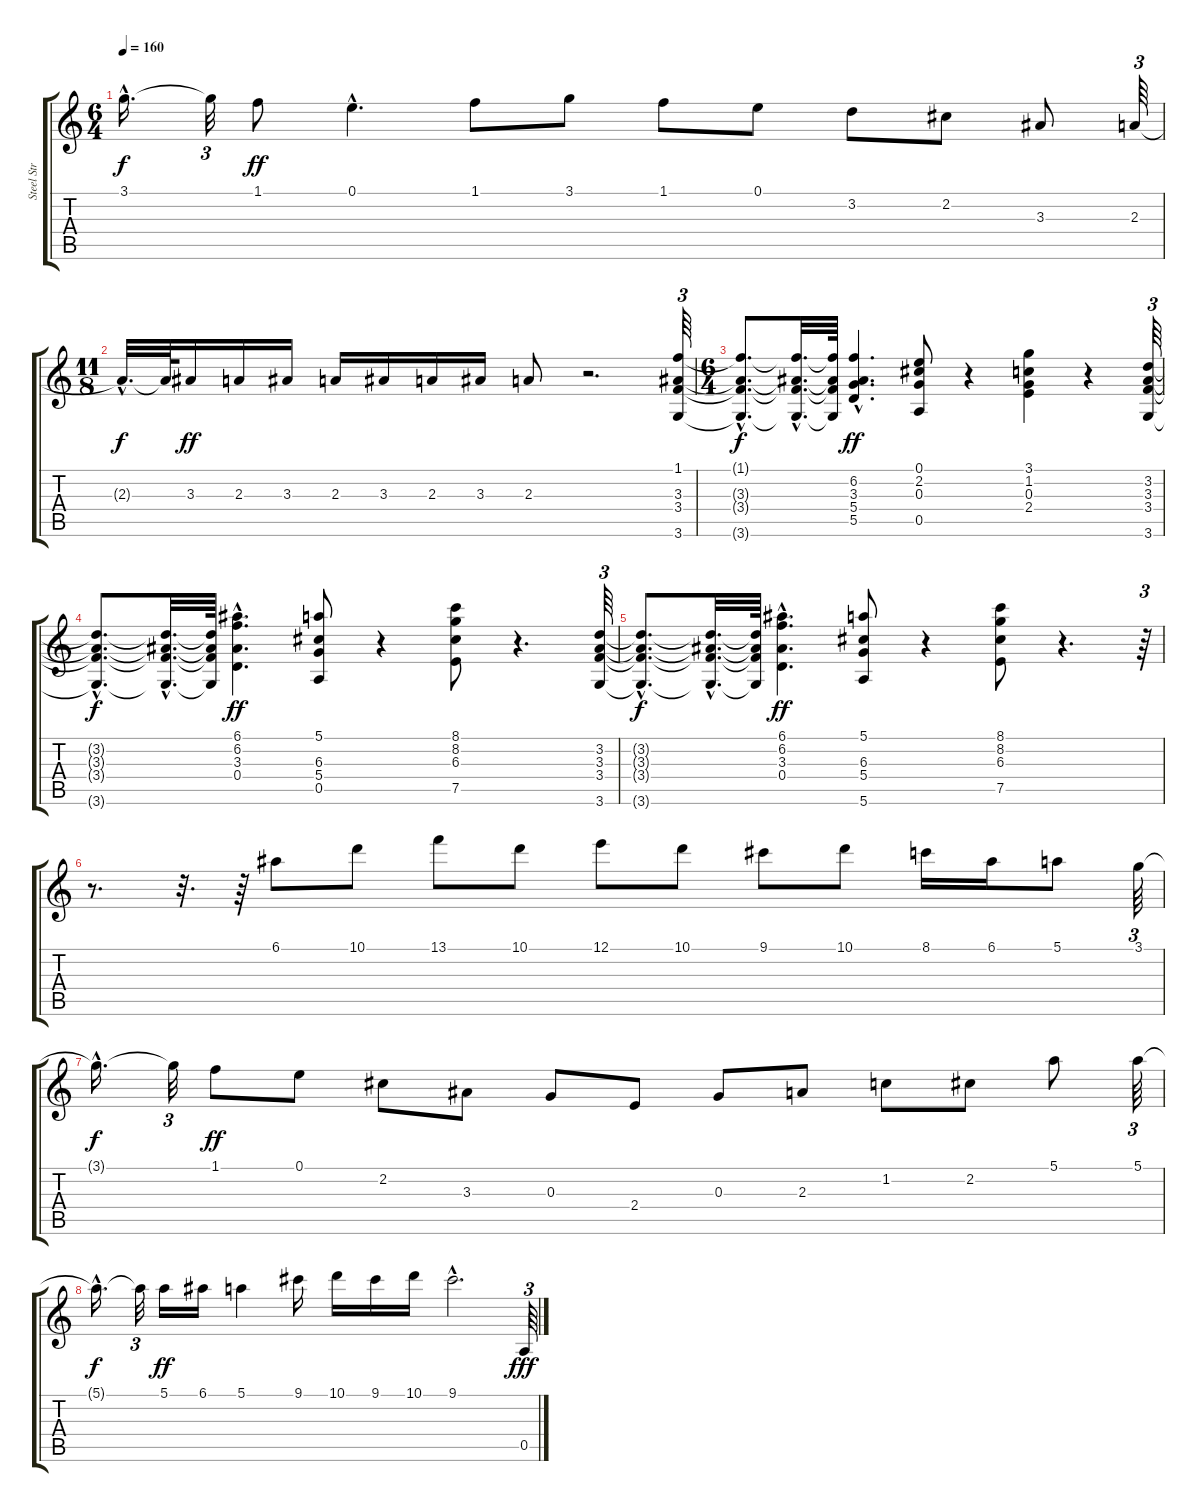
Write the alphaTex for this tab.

\track ("Steel Str Gtr (Al Di Meola)" "Steel Str ") {instrument acousticguitarsteel}
\staff {score tabs}
\tuning (E4 B3 G3 D3 A2 E2) {hide}
\ts (6 4)
\tempo 160
\clef g2
\ks c
3.1{hac t}.16{d dy f} 3.1{t}.32{tu (3 2)} 1.1.8{dy ff} 0.1{hac}.4{d} 1.1.8 3.1.8 1.1.8 0.1.8 3.2.8 2.2.8 3.3.8 2.3.64{tu (3 2)} |
\ts (11 8)
2.3{hac t}.32{d dy f} 2.3{t}.64 3.3.16{dy ff} 2.3.16 3.3.16 2.3.16 3.3.16 2.3.16 3.3.16 2.3.8 r.2{d} (1.1 3.3 3.4 3.6).64{tu (3 2) volume 11} |
\ts (6 4)
(1.1{hac t} 3.3{hac t} 3.4{hac t} 3.6{hac t}).8{d dy f} (1.1{hac t} 3.3{hac t} 3.4{hac t} 3.6{hac t}).32{d} (1.1{t} 3.3{t} 3.4{t} 3.6{t}).64 (6.2{hac} 3.3{hac} 5.4{hac} 5.5{hac}).4{d dy ff} (0.1 2.2 0.3 0.5).8 r.4 (3.1 1.2 0.3 2.4).4 r.4 (3.2 3.3 3.4 3.6).64{tu (3 2)} |
(3.2{hac t} 3.3{hac t} 3.4{hac t} 3.6{hac t}).8{d dy f} (3.2{hac t} 3.3{hac t} 3.4{hac t} 3.6{hac t}).32{d} (3.2{t} 3.3{t} 3.4{t} 3.6{t}).64 (6.1{hac} 6.2{hac} 3.3{hac} 0.4{hac}).4{d dy ff} (5.1 6.3 5.4 0.5).8 r.4 (8.1 8.2 6.3 7.5).8 r.4{d} (3.2 3.3 3.4 3.6).64{tu (3 2)} |
(3.2{hac t} 3.3{hac t} 3.4{hac t} 3.6{hac t}).8{d dy f} (3.2{hac t} 3.3{hac t} 3.4{hac t} 3.6{hac t}).32{d} (3.2{t} 3.3{t} 3.4{t} 3.6{t}).64 (6.1{hac} 6.2{hac} 3.3{hac} 0.4{hac}).4{d dy ff} (5.1 6.3 5.4 5.6).8 r.4 (8.1 8.2 6.3 7.5).8 r.4{d} r.64{tu (3 2)} |
r.8{d} r.32{d} r.64 6.1.8{volume 16} 10.1.8 13.1.8 10.1.8 12.1.8 10.1.8 9.1.8 10.1.8 8.1.16 6.1.16 5.1.8 3.1.64{tu (3 2)} |
3.1{hac t}.16{d dy f} 3.1{t}.32{tu (3 2)} 1.1.8{dy ff} 0.1.8 2.2.8 3.3.8 0.3.8 2.4.8 0.3.8 2.3.8 1.2.8 2.2.8 5.1.8 5.1.64{tu (3 2)} |
5.1{hac t}.16{d dy f} 5.1{t}.32{tu (3 2)} 5.1.16{dy ff} 6.1.16 5.1.4 9.1.16 10.1.16 9.1.16 10.1.16 9.1{hac}.2{d} 0.5.64{tu (3 2) dy fff}
